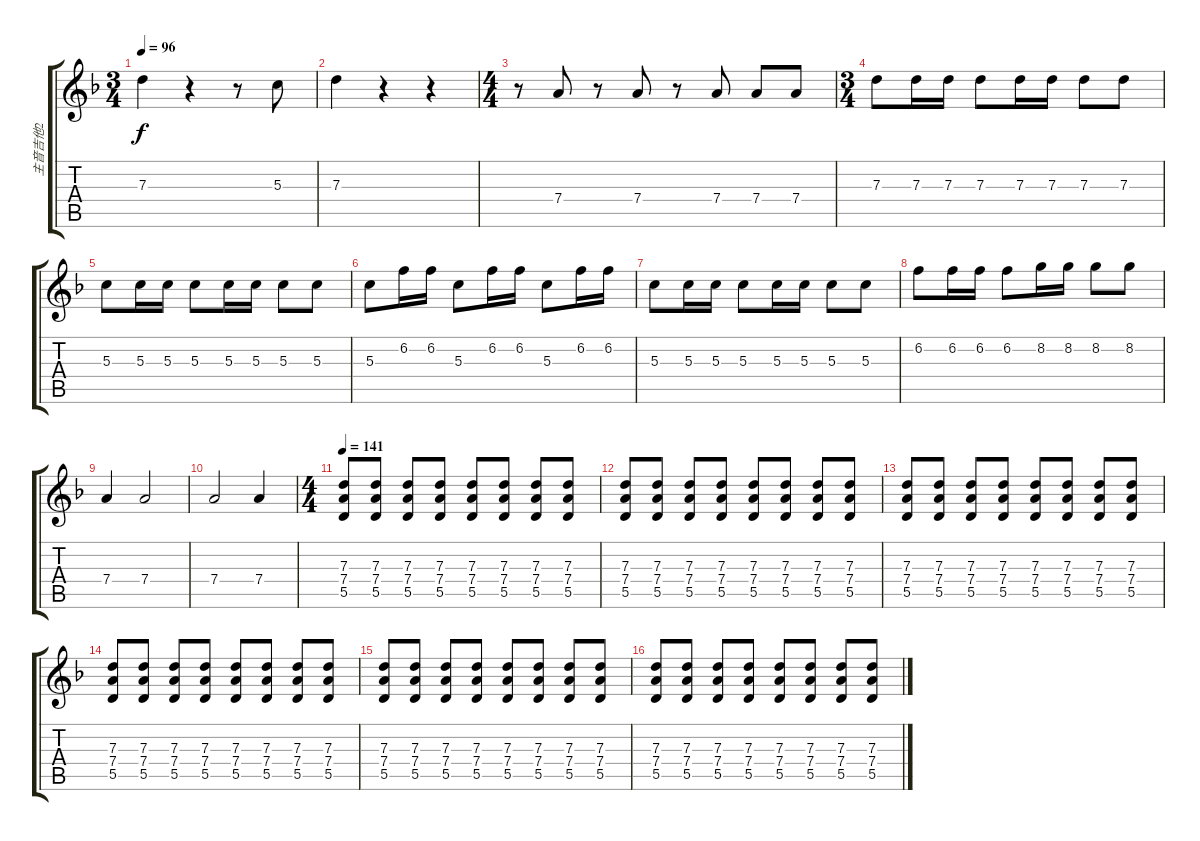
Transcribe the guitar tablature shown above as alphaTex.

\track ("主音吉他2" "主音吉他2") {instrument electricguitarjazz}
\staff {score tabs}
\tuning (E4 B3 G3 D3 A2 E2) {hide}
\ts (3 4)
\tempo 96
\clef g2
\ks f
7.3.4{dy f} r.4 r.8 5.3.8 |
7.3.4 r.4 r.4 |
\ts (4 4)
r.8 7.4.8 r.8 7.4.8 r.8 7.4.8 7.4.8 7.4.8 |
\ts (3 4)
7.3.8{volume 6} 7.3.16 7.3.16 7.3.8 7.3.16 7.3.16 7.3.8 7.3.8 |
5.3.8 5.3.16 5.3.16 5.3.8 5.3.16 5.3.16 5.3.8 5.3.8 |
5.3.8 6.2.16 6.2.16 5.3.8 6.2.16 6.2.16 5.3.8 6.2.16 6.2.16 |
5.3.8 5.3.16 5.3.16 5.3.8 5.3.16 5.3.16 5.3.8 5.3.8 |
6.2.8 6.2.16 6.2.16 6.2.8 8.2.16 8.2.16 8.2.8 8.2.8 |
7.4.4{volume 12} 7.4.2 |
7.4.2 7.4.4 |
\ts (4 4)
\tempo 141
(7.3 7.4 5.5).8{volume 7} (7.3 7.4 5.5).8 (7.3 7.4 5.5).8 (7.3 7.4 5.5).8 (7.3 7.4 5.5).8 (7.3 7.4 5.5).8 (7.3 7.4 5.5).8 (7.3 7.4 5.5).8 |
(7.3 7.4 5.5).8 (7.3 7.4 5.5).8 (7.3 7.4 5.5).8 (7.3 7.4 5.5).8 (7.3 7.4 5.5).8 (7.3 7.4 5.5).8 (7.3 7.4 5.5).8 (7.3 7.4 5.5).8 |
(7.3 7.4 5.5).8 (7.3 7.4 5.5).8 (7.3 7.4 5.5).8 (7.3 7.4 5.5).8 (7.3 7.4 5.5).8 (7.3 7.4 5.5).8 (7.3 7.4 5.5).8 (7.3 7.4 5.5).8 |
(7.3 7.4 5.5).8 (7.3 7.4 5.5).8 (7.3 7.4 5.5).8 (7.3 7.4 5.5).8 (7.3 7.4 5.5).8 (7.3 7.4 5.5).8 (7.3 7.4 5.5).8 (7.3 7.4 5.5).8 |
(7.3 7.4 5.5).8 (7.3 7.4 5.5).8 (7.3 7.4 5.5).8 (7.3 7.4 5.5).8 (7.3 7.4 5.5).8 (7.3 7.4 5.5).8 (7.3 7.4 5.5).8 (7.3 7.4 5.5).8 |
(7.3 7.4 5.5).8 (7.3 7.4 5.5).8 (7.3 7.4 5.5).8 (7.3 7.4 5.5).8 (7.3 7.4 5.5).8 (7.3 7.4 5.5).8 (7.3 7.4 5.5).8 (7.3 7.4 5.5).8
